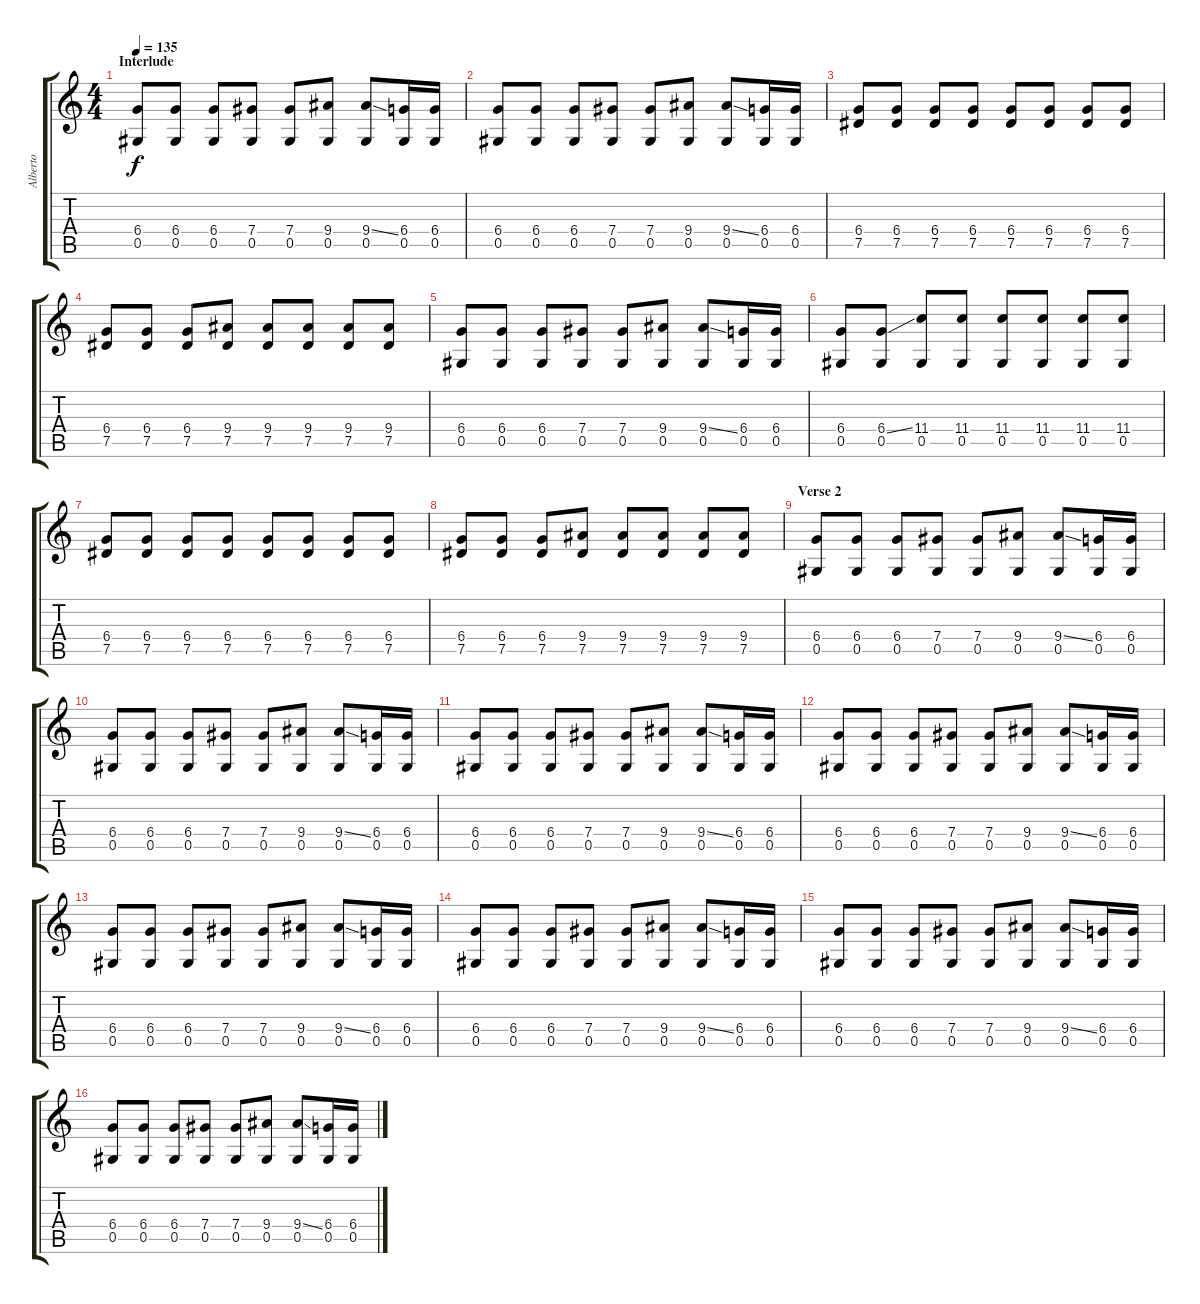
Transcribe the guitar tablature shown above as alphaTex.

\track ("Alberto" "Alberto") {instrument overdrivenguitar}
\staff {score tabs}
\tuning (Eb4 Bb3 Gb3 Db3 Ab2 Eb2) {hide}
\ts (4 4)
\section ("" "Interlude")
\tempo 135
\clef g2
\ks c
(6.4 0.5).8{dy f} (6.4 0.5).8 (6.4 0.5).8 (7.4 0.5).8 (7.4 0.5).8 (9.4 0.5).8 (9.4{ss} 0.5).8 (6.4 0.5).16 (6.4 0.5).16 |
(6.4 0.5).8 (6.4 0.5).8 (6.4 0.5).8 (7.4 0.5).8 (7.4 0.5).8 (9.4 0.5).8 (9.4{ss} 0.5).8 (6.4 0.5).16 (6.4 0.5).16 |
(6.4 7.5).8 (6.4 7.5).8 (6.4 7.5).8 (6.4 7.5).8 (6.4 7.5).8 (6.4 7.5).8 (6.4 7.5).8 (6.4 7.5).8 |
(6.4 7.5).8 (6.4 7.5).8 (6.4 7.5).8 (9.4 7.5).8 (9.4 7.5).8 (9.4 7.5).8 (9.4 7.5).8 (9.4 7.5).8 |
(6.4 0.5).8 (6.4 0.5).8 (6.4 0.5).8 (7.4 0.5).8 (7.4 0.5).8 (9.4 0.5).8 (9.4{ss} 0.5).8 (6.4 0.5).16 (6.4 0.5).16 |
(6.4 0.5).8 (6.4{ss} 0.5).8 (11.4 0.5).8 (11.4 0.5).8 (11.4 0.5).8 (11.4 0.5).8 (11.4 0.5).8 (11.4 0.5).8 |
(6.4 7.5).8 (6.4 7.5).8 (6.4 7.5).8 (6.4 7.5).8 (6.4 7.5).8 (6.4 7.5).8 (6.4 7.5).8 (6.4 7.5).8 |
(6.4 7.5).8 (6.4 7.5).8 (6.4 7.5).8 (9.4 7.5).8 (9.4 7.5).8 (9.4 7.5).8 (9.4 7.5).8 (9.4 7.5).8 |
\section ("" "Verse 2")
(6.4 0.5).8{volume 9} (6.4 0.5).8 (6.4 0.5).8 (7.4 0.5).8 (7.4 0.5).8 (9.4 0.5).8 (9.4{ss} 0.5).8 (6.4 0.5).16 (6.4 0.5).16 |
(6.4 0.5).8 (6.4 0.5).8 (6.4 0.5).8 (7.4 0.5).8 (7.4 0.5).8 (9.4 0.5).8 (9.4{ss} 0.5).8 (6.4 0.5).16 (6.4 0.5).16 |
(6.4 0.5).8 (6.4 0.5).8 (6.4 0.5).8 (7.4 0.5).8 (7.4 0.5).8 (9.4 0.5).8 (9.4{ss} 0.5).8 (6.4 0.5).16 (6.4 0.5).16 |
(6.4 0.5).8 (6.4 0.5).8 (6.4 0.5).8 (7.4 0.5).8 (7.4 0.5).8 (9.4 0.5).8 (9.4{ss} 0.5).8 (6.4 0.5).16 (6.4 0.5).16 |
(6.4 0.5).8 (6.4 0.5).8 (6.4 0.5).8 (7.4 0.5).8 (7.4 0.5).8 (9.4 0.5).8 (9.4{ss} 0.5).8 (6.4 0.5).16 (6.4 0.5).16 |
(6.4 0.5).8 (6.4 0.5).8 (6.4 0.5).8 (7.4 0.5).8 (7.4 0.5).8 (9.4 0.5).8 (9.4{ss} 0.5).8 (6.4 0.5).16 (6.4 0.5).16 |
(6.4 0.5).8 (6.4 0.5).8 (6.4 0.5).8 (7.4 0.5).8 (7.4 0.5).8 (9.4 0.5).8 (9.4{ss} 0.5).8 (6.4 0.5).16 (6.4 0.5).16 |
(6.4 0.5).8 (6.4 0.5).8 (6.4 0.5).8 (7.4 0.5).8 (7.4 0.5).8 (9.4 0.5).8 (9.4{ss} 0.5).8 (6.4 0.5).16 (6.4 0.5).16
